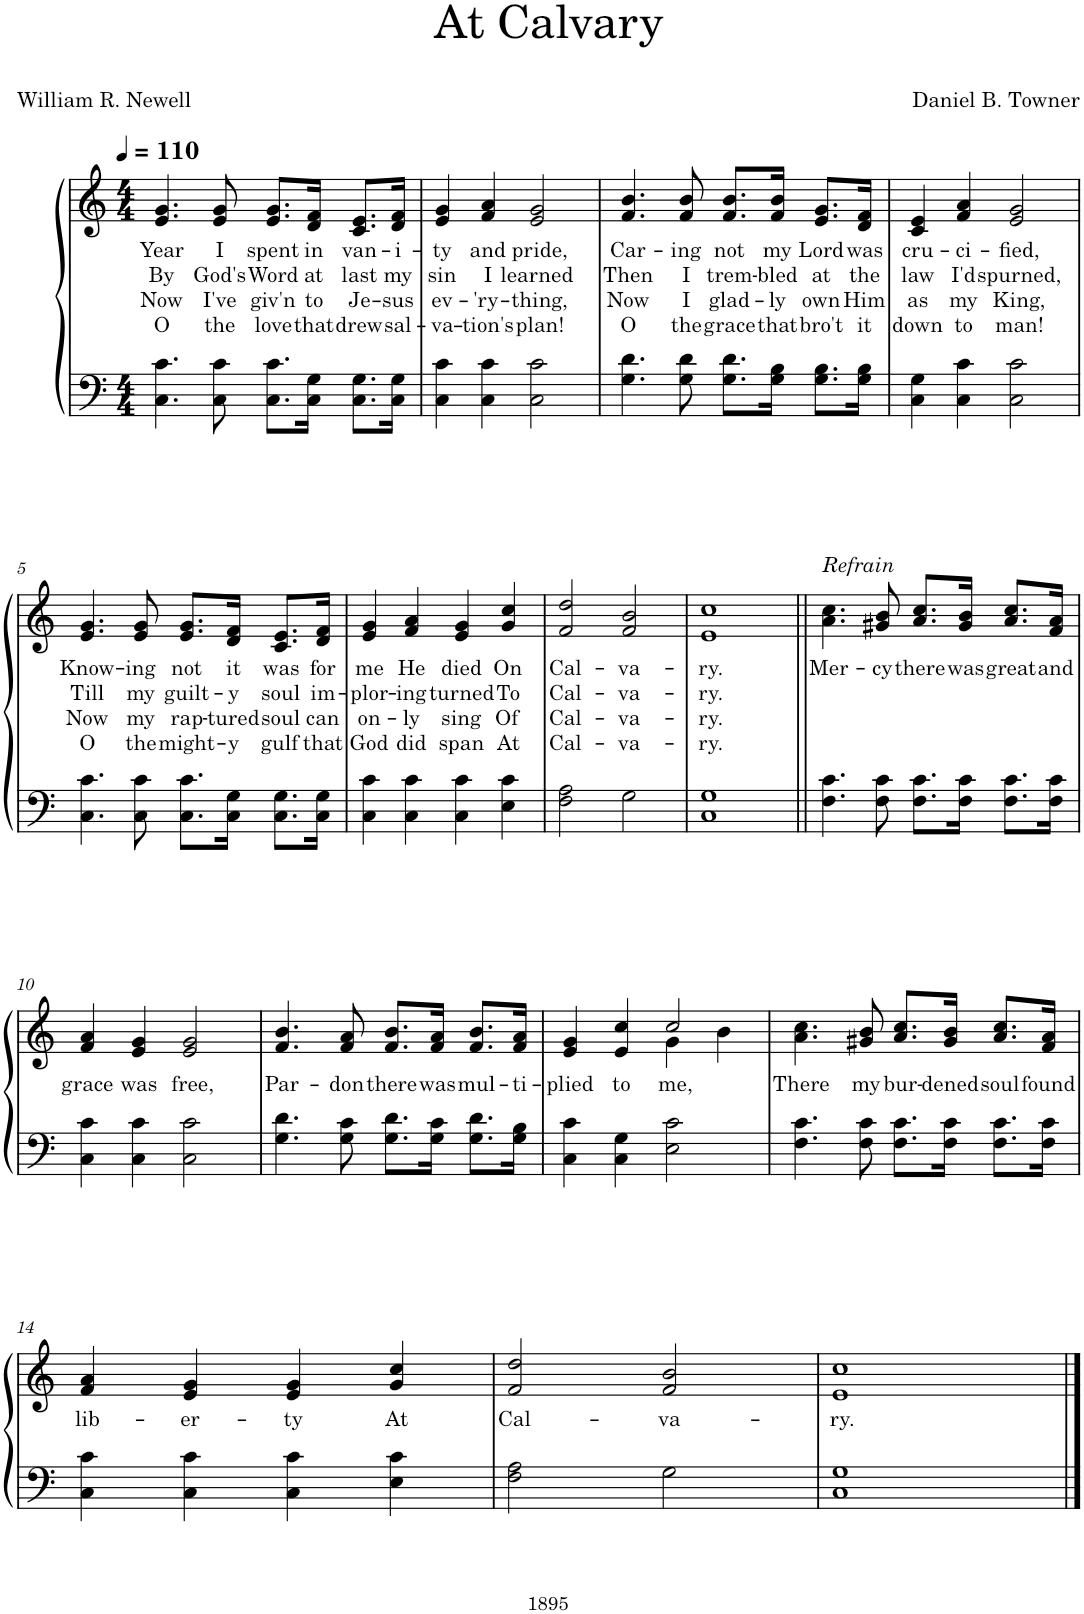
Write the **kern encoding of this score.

**kern	**kern	**text	**text	**text	**text
*part1	*part1	*part1	*part1	*part1	*part1
*staff2	*staff1	*staff1	*staff1	*staff1	*staff1
*I"Piano	*	*	*	*	*
*I'Pno.	*	*	*	*	*
*clefF4	*clefG2	*	*	*	*
*k[]	*k[]	*	*	*	*
*M4/4	*M4/4	*	*	*	*
*MM110	*MM110	*	*	*	*
=1	=1	=1	=1	=1	=1
!	!	!LO:LY:b	!LO:LY:b	!LO:LY:b	!LO:LY:b
4.C\ 4.c\	4.e/ 4.g/	Year	By	Now	O
!	!	!LO:LY:b	!LO:LY:b	!LO:LY:b	!LO:LY:b
8C\ 8c\	8e/ 8g/	I	God's	I've	the
!	!	!LO:LY:b	!LO:LY:b	!LO:LY:b	!LO:LY:b
8.C\ 8.c\L	8.e/ 8.g/L	spent	Word	giv'n	love
!	!	!LO:LY:b	!LO:LY:b	!LO:LY:b	!LO:LY:b
16C\ 16G\Jk	16d/ 16f/Jk	in	at	to	that
!	!	!LO:LY:b	!LO:LY:b	!LO:LY:b	!LO:LY:b
8.C\ 8.G\L	8.c/ 8.e/L	van-	last	Je-	drew
!	!	!LO:LY:b	!LO:LY:b	!LO:LY:b	!LO:LY:b
16C\ 16G\Jk	16d/ 16f/Jk	-i-	my	-sus	sal-
=2	=2	=2	=2	=2	=2
!	!	!LO:LY:b	!LO:LY:b	!LO:LY:b	!LO:LY:b
4C\ 4c\	4e/ 4g/	-ty	sin	ev-	-va-
!	!	!LO:LY:b	!LO:LY:b	!LO:LY:b	!LO:LY:b
4C\ 4c\	4f/ 4a/	and	I	-'ry-	-tion's
!	!	!LO:LY:b	!LO:LY:b	!LO:LY:b	!LO:LY:b
2C\ 2c\	2e/ 2g/	pride,	learned	-thing,	plan!
=3	=3	=3	=3	=3	=3
!	!	!LO:LY:b	!LO:LY:b	!LO:LY:b	!LO:LY:b
4.G\ 4.d\	4.f/ 4.b/	Car-	Then	Now	O
!	!	!LO:LY:b	!LO:LY:b	!LO:LY:b	!LO:LY:b
8G\ 8d\	8f/ 8b/	-ing	I	I	the
!	!	!LO:LY:b	!LO:LY:b	!LO:LY:b	!LO:LY:b
8.G\ 8.d\L	8.f/ 8.b/L	not	trem-	glad-	grace
!	!	!LO:LY:b	!LO:LY:b	!LO:LY:b	!LO:LY:b
16G\ 16B\Jk	16f/ 16b/Jk	my	-bled	-ly	that
!	!	!LO:LY:b	!LO:LY:b	!LO:LY:b	!LO:LY:b
8.G\ 8.B\L	8.e/ 8.g/L	Lord	at	own	bro't
!	!	!LO:LY:b	!LO:LY:b	!LO:LY:b	!LO:LY:b
16G\ 16B\Jk	16d/ 16f/Jk	was	the	Him	it
=4	=4	=4	=4	=4	=4
!	!	!LO:LY:b	!LO:LY:b	!LO:LY:b	!LO:LY:b
4C\ 4G\	4c/ 4e/	cru-	law	as	down
!	!	!LO:LY:b	!LO:LY:b	!LO:LY:b	!LO:LY:b
4C\ 4c\	4f/ 4a/	-ci-	I'd	my	to
!	!	!LO:LY:b	!LO:LY:b	!LO:LY:b	!LO:LY:b
2C\ 2c\	2e/ 2g/	-fied,	spurned,	King,	man!
!!LO:LB:g=z
=5	=5	=5	=5	=5	=5
!	!	!LO:LY:b	!LO:LY:b	!LO:LY:b	!LO:LY:b
4.C\ 4.c\	4.e/ 4.g/	Know-	Till	Now	O
!	!	!LO:LY:b	!LO:LY:b	!LO:LY:b	!LO:LY:b
8C\ 8c\	8e/ 8g/	-ing	my	my	the
!	!	!LO:LY:b	!LO:LY:b	!LO:LY:b	!LO:LY:b
8.C\ 8.c\L	8.e/ 8.g/L	not	guilt-	rap-	might-
!	!	!LO:LY:b	!LO:LY:b	!LO:LY:b	!LO:LY:b
16C\ 16G\Jk	16d/ 16f/Jk	it	-y	-tured	-y
!	!	!LO:LY:b	!LO:LY:b	!LO:LY:b	!LO:LY:b
8.C\ 8.G\L	8.c/ 8.e/L	was	soul	soul	gulf
!	!	!LO:LY:b	!LO:LY:b	!LO:LY:b	!LO:LY:b
16C\ 16G\Jk	16d/ 16f/Jk	for	im-	can	that
=6	=6	=6	=6	=6	=6
!	!	!LO:LY:b	!LO:LY:b	!LO:LY:b	!LO:LY:b
4C\ 4c\	4e/ 4g/	me	-plor-	on-	God
!	!	!LO:LY:b	!LO:LY:b	!LO:LY:b	!LO:LY:b
4C\ 4c\	4f/ 4a/	He	-ing	-ly	did
!	!	!LO:LY:b	!LO:LY:b	!LO:LY:b	!LO:LY:b
4C\ 4c\	4e/ 4g/	died	turned	sing	span
!	!	!LO:LY:b	!LO:LY:b	!LO:LY:b	!LO:LY:b
4E\ 4c\	4g/ 4cc/	On	To	Of	At
=7	=7	=7	=7	=7	=7
!	!	!LO:LY:b	!LO:LY:b	!LO:LY:b	!LO:LY:b
2F\ 2A\	2f/ 2dd/	Cal-	Cal-	Cal-	Cal-
!	!	!LO:LY:b	!LO:LY:b	!LO:LY:b	!LO:LY:b
2G\	2f/ 2b/	-va-	-va-	-va-	-va-
=8	=8	=8	=8	=8	=8
!	!	!LO:LY:b	!LO:LY:b	!LO:LY:b	!LO:LY:b
1C 1G	1e 1cc	-ry.	-ry.	-ry.	-ry.
=9||	=9||	=9||	=9||	=9||	=9||
!	!LO:TX:a:i:t=Refrain	!	!	!	!
!	!	!LO:LY:b	!	!	!
4.F\ 4.c\	4.a\ 4.cc\	Mer-	.	.	.
!	!	!LO:LY:b	!	!	!
8F\ 8c\	8g#X/ 8b/	-cy	.	.	.
!	!	!LO:LY:b	!	!	!
8.F\ 8.c\L	8.a/ 8.cc/L	there	.	.	.
!	!	!LO:LY:b	!	!	!
16F\ 16c\Jk	16g#/ 16b/Jk	was	.	.	.
!	!	!LO:LY:b	!	!	!
8.F\ 8.c\L	8.a/ 8.cc/L	great	.	.	.
!	!	!LO:LY:b	!	!	!
16F\ 16c\Jk	16f/ 16a/Jk	and	.	.	.
!!LO:LB:g=z
=10	=10	=10	=10	=10	=10
!	!	!LO:LY:b	!	!	!
4C\ 4c\	4f/ 4a/	grace	.	.	.
!	!	!LO:LY:b	!	!	!
4C\ 4c\	4e/ 4g/	was	.	.	.
!	!	!LO:LY:b	!	!	!
2C\ 2c\	2e/ 2g/	free,	.	.	.
=11	=11	=11	=11	=11	=11
!	!	!LO:LY:b	!	!	!
4.G\ 4.d\	4.f/ 4.b/	Par-	.	.	.
!	!	!LO:LY:b	!	!	!
8G\ 8c\	8f/ 8a/	-don	.	.	.
!	!	!LO:LY:b	!	!	!
8.G\ 8.d\L	8.f/ 8.b/L	there	.	.	.
!	!	!LO:LY:b	!	!	!
16G\ 16c\Jk	16f/ 16a/Jk	was	.	.	.
!	!	!LO:LY:b	!	!	!
8.G\ 8.d\L	8.f/ 8.b/L	mul-	.	.	.
!	!	!LO:LY:b	!	!	!
16G\ 16B\Jk	16f/ 16a/Jk	-ti-	.	.	.
=12	=12	=12	=12	=12	=12
!	!	!LO:LY:b	!	!	!
*	*^	*	*	*	*
4C\ 4c\	4e/ 4g/	2ryy	-plied	.	.	.
!	!	!	!LO:LY:b	!	!	!
4C\ 4G\	4e/ 4cc/	.	to	.	.	.
!	!	!	!LO:LY:b	!	!	!
2E\ 2c\	2cc/	4g\	me,	.	.	.
.	.	4b\	.	.	.	.
=13	=13	=13	=13	=13	=13	=13
!	!	!	!LO:LY:b	!	!	!
*	*v	*v	*	*	*	*
4.F\ 4.c\	4.a\ 4.cc\	There	.	.	.
!	!	!LO:LY:b	!	!	!
8F\ 8c\	8g#X/ 8b/	my	.	.	.
!	!	!LO:LY:b	!	!	!
8.F\ 8.c\L	8.a/ 8.cc/L	bur-	.	.	.
!	!	!LO:LY:b	!	!	!
16F\ 16c\Jk	16g#/ 16b/Jk	-dened	.	.	.
!	!	!LO:LY:b	!	!	!
8.F\ 8.c\L	8.a/ 8.cc/L	soul	.	.	.
!	!	!LO:LY:b	!	!	!
16F\ 16c\Jk	16f/ 16a/Jk	found	.	.	.
!!LO:LB:g=z
=14	=14	=14	=14	=14	=14
!	!	!LO:LY:b	!	!	!
4C\ 4c\	4f/ 4a/	lib-	.	.	.
!	!	!LO:LY:b	!	!	!
4C\ 4c\	4e/ 4g/	-er-	.	.	.
!	!	!LO:LY:b	!	!	!
4C\ 4c\	4e/ 4g/	-ty	.	.	.
!	!	!LO:LY:b	!	!	!
4E\ 4c\	4g/ 4cc/	At	.	.	.
=15	=15	=15	=15	=15	=15
!	!	!LO:LY:b	!	!	!
2F\ 2A\	2f/ 2dd/	Cal-	.	.	.
!	!	!LO:LY:b	!	!	!
2G\	2f/ 2b/	-va-	.	.	.
=16	=16	=16	=16	=16	=16
!	!	!LO:LY:b	!	!	!
1C 1G	1e 1cc	-ry.	.	.	.
==	==	==	==	==	==
*-	*-	*-	*-	*-	*-
